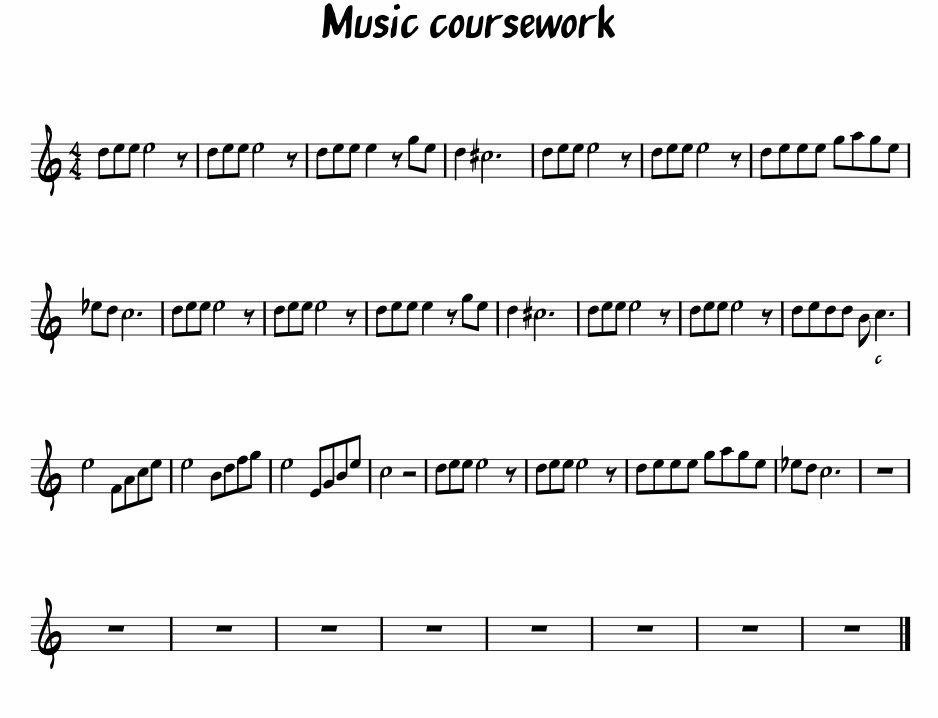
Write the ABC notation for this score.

X:1
L:1/8
M:4/4
I:linebreak $
K:C
V:1 treble
V:1
 dee e4 z | dee e4 z | dee e2 z ge | d2 ^c6 | dee e4 z | %5
 dee e4 z | deee gage |$ _ed c6 | dee e4 z | dee e4 z | %10
 dee e2 z ge | d2 ^c6 | dee e4 z | dee e4 z | dedd B c3 |$ %15
 e4 FAce | e4 Bdfg | e4 EGBe | c4 z4 | dee e4 z | %20
 dee e4 z | deee gage | _ed c6 | z8 |$ z8 | %25
 z8 | z8 | z8 | z8 | z8 | %30
 z8 | z8 |] %32
